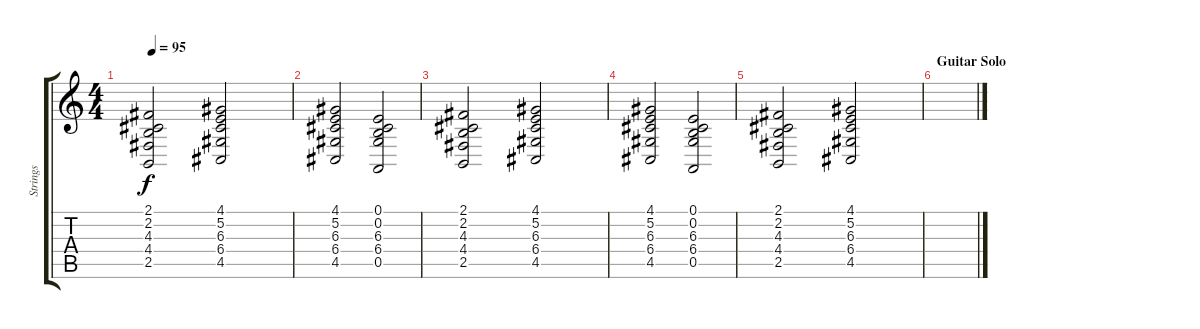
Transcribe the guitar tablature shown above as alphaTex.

\track ("Strings" "Strings") {instrument synthstrings2}
\staff {score tabs}
\tuning (E4 B3 G3 D3 A2 E2) {hide}
\ts (4 4)
\tempo 95
\clef g2
\ks c
(2.1 2.2 4.3 4.4 2.5).2{dy f} (4.1 5.2 6.3 6.4 4.5).2 |
(4.1 5.2 6.3 6.4 4.5).2 (0.1 0.2 6.3 6.4 0.5).2 |
(2.1 2.2 4.3 4.4 2.5).2 (4.1 5.2 6.3 6.4 4.5).2 |
(4.1 5.2 6.3 6.4 4.5).2 (0.1 0.2 6.3 6.4 0.5).2 |
(2.1 2.2 4.3 4.4 2.5).2 (4.1 5.2 6.3 6.4 4.5).2 |
\section ("" "Guitar Solo")
